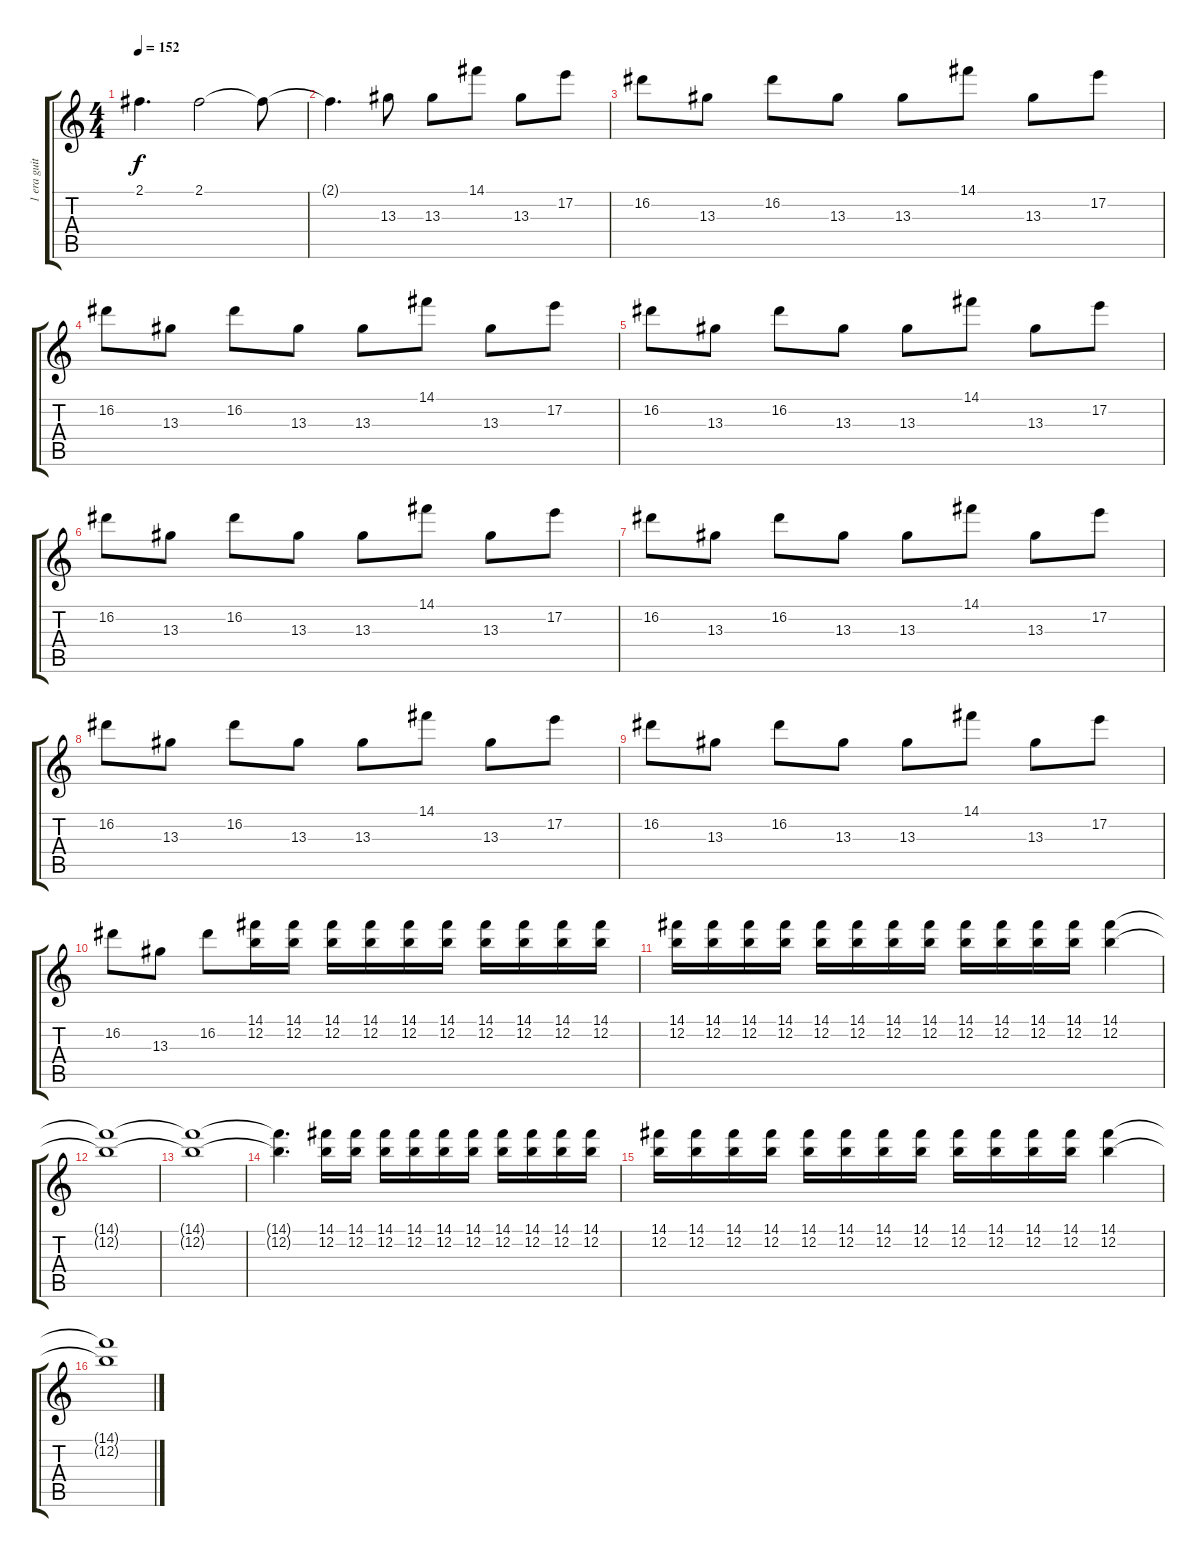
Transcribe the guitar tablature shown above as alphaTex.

\track ("1 era guitarra" "1 era guit") {instrument distortionguitar}
\staff {score tabs}
\tuning (E4 B3 G3 D3 A2 E2) {hide}
\ts (4 4)
\tempo 152
\clef g2
\ks c
2.1{t}.4{d dy f} 2.1.2 2.1{t}.8 |
2.1{t}.4{d} 13.3.8 13.3.8 14.1.8 13.3.8 17.2.8 |
16.2.8 13.3.8 16.2.8 13.3.8 13.3.8 14.1.8 13.3.8 17.2.8 |
16.2.8 13.3.8 16.2.8 13.3.8 13.3.8 14.1.8 13.3.8 17.2.8 |
16.2.8 13.3.8 16.2.8 13.3.8 13.3.8 14.1.8 13.3.8 17.2.8 |
16.2.8 13.3.8 16.2.8 13.3.8 13.3.8 14.1.8 13.3.8 17.2.8 |
16.2.8 13.3.8 16.2.8 13.3.8 13.3.8 14.1.8 13.3.8 17.2.8 |
16.2.8 13.3.8 16.2.8 13.3.8 13.3.8 14.1.8 13.3.8 17.2.8 |
16.2.8 13.3.8 16.2.8 13.3.8 13.3.8 14.1.8 13.3.8 17.2.8 |
16.2.8 13.3.8 16.2.8 (14.1 12.2).16 (14.1 12.2).16 (14.1 12.2).16 (14.1 12.2).16 (14.1 12.2).16 (14.1 12.2).16 (14.1 12.2).16 (14.1 12.2).16 (14.1 12.2).16 (14.1 12.2).16 |
(14.1 12.2).16 (14.1 12.2).16 (14.1 12.2).16 (14.1 12.2).16 (14.1 12.2).16 (14.1 12.2).16 (14.1 12.2).16 (14.1 12.2).16 (14.1 12.2).16 (14.1 12.2).16 (14.1 12.2).16 (14.1 12.2).16 (14.1 12.2).4 |
(14.1{t} 12.2{t}).1 |
(14.1{t} 12.2{t}).1 |
(14.1{t} 12.2{t}).4{d} (14.1 12.2).16 (14.1 12.2).16 (14.1 12.2).16 (14.1 12.2).16 (14.1 12.2).16 (14.1 12.2).16 (14.1 12.2).16 (14.1 12.2).16 (14.1 12.2).16 (14.1 12.2).16 |
(14.1 12.2).16 (14.1 12.2).16 (14.1 12.2).16 (14.1 12.2).16 (14.1 12.2).16 (14.1 12.2).16 (14.1 12.2).16 (14.1 12.2).16 (14.1 12.2).16 (14.1 12.2).16 (14.1 12.2).16 (14.1 12.2).16 (14.1 12.2).4 |
(14.1{t} 12.2{t}).1
